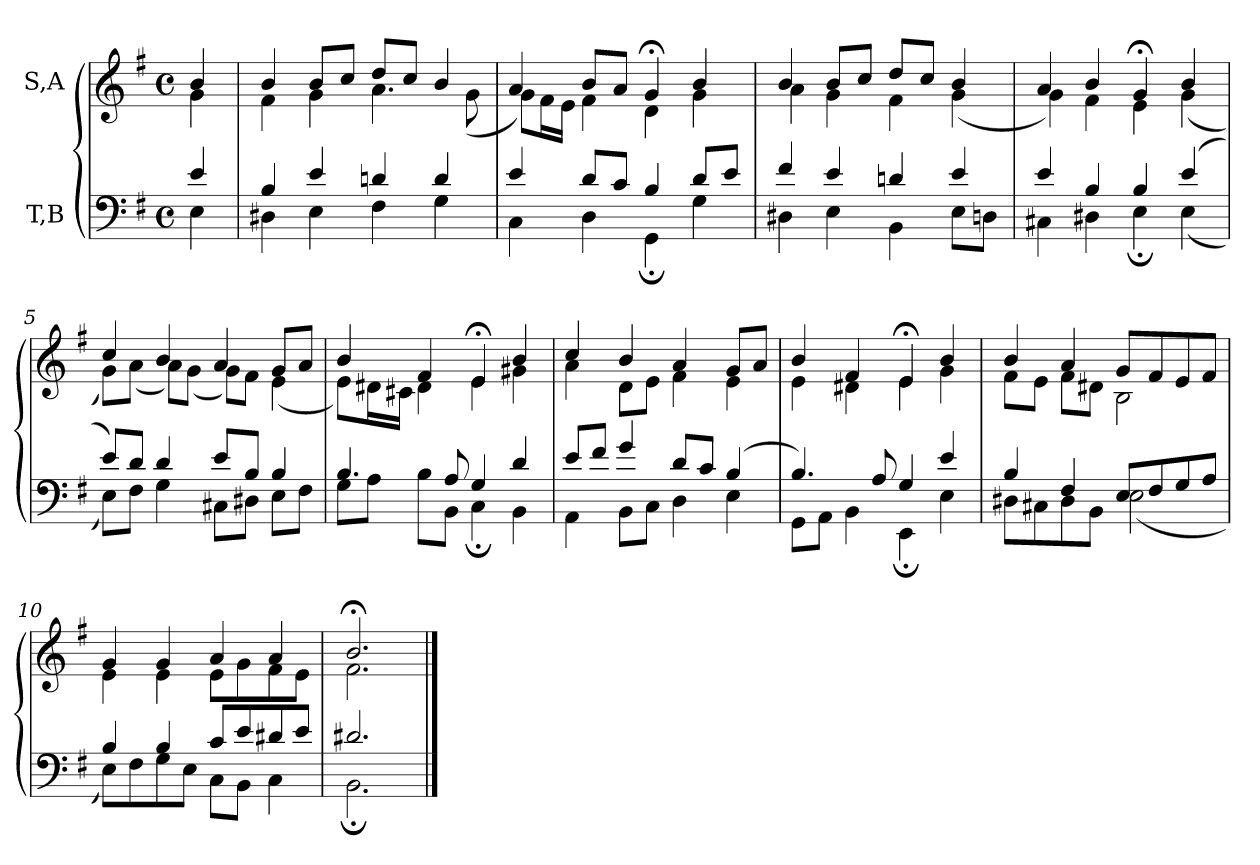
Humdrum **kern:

**kern	**kern
*part2	*part1
*staff2	*staff1
*I"T,B	*I"S,A
*clefF4	*clefG2
*k[f#]	*k[f#]
*M4/4	*M4/4
*met(c)	*met(c)
=	=
*^	*^
4e	4E	4b	4g
=1	=1	=1	=1
4B	4D#X	4b	4f#
4e	4E	8bL	4g
.	.	8ccJ	.
4dn	4F#	8ddL	4.a
.	.	8ccJ	.
4d	4G	4b	.
.	.	.	(<8g
=2	=2	=2	=2
4e	4C	4a	8gL)
.	.	.	16f#L
.	.	.	16eJJ
8dL	4D	8bL	4f#
8cJ	.	8aJ	.
4B	4GG;	4g;<	4d
8dL	4G	4b	4g
8eJ	.	.	.
=3	=3	=3	=3
4f#	4D#X	4b	4a
4e	4E	8bL	4g
.	.	8ccJ	.
4dn	4BB	8ddL	4f#
.	.	8ccJ	.
4e	8EL	4b	(<4g
.	8DnJ	.	.
=4	=4	=4	=4
4e	4C#X	4a	4g)
4B	4D#X	4b	4f#
4B	4E;	4g;<	4e
(>4e	(<4E	4b	(<4g
=5	=5	=5	=5
8eL)	8EL)	4cc	8gL)
8dJ	8F#J	.	(<8aJ
4d	4G	4b	8aL)
.	.	.	(<8gJ
8eL	8C#XL	4a	8gL)
8BJ	8D#XJ	.	8f#J
4B	8EL	8gL	(<4e
.	8F#J	8aJ	.
=6	=6	=6	=6
4.B	8GL	4b	8eL)
.	8AJ	.	16d#XL
.	.	.	16c#XJJ
.	8BL	4f#	4d#
8A	8BBJ	.	.
4G	4C;	4e;<	4e
4d	4BB	4b	4g#X
=7	=7	=7	=7
8eL	4AA	4cc	4a
8f#J	.	.	.
4g	8BBL	4b	8dL
.	8CJ	.	8eJ
8dL	4D	4a	4f#
8cJ	.	.	.
(>4B	4E	8gL	4e
.	.	8aJ	.
=8	=8	=8	=8
4.B)	8GGL	4b	4e
.	8AAJ	.	.
.	4BB	4f#	4d#X
8A	.	.	.
4G	4EE;	4e;<	4e
4e	4E	4b	4g
=9	=9	=9	=9
4B	8D#XL	4b	8f#L
.	8C#X	.	8eJ
4F#	8D#	4a	8f#L
.	8BBJ	.	8d#XJ
8EL	(<2E	8gL	2B
8F#	.	8f#	.
8G	.	8e	.
8AJ	.	8f#J	.
=10	=10	=10	=10
4B	8EL)	4g	4e
.	8F#	.	.
4B	8G	4g	4e
.	8EJ	.	.
8cL	8CL	4a	8eL
8e	8BBJ	.	8g
8d#X	4C	4a	8f#
8eJ	.	.	8eJ
=871	=871	=871	=871
2.d#X	2.BB;	2.b;<	2.f#
*v	*v	*	*
*	*v	*v
==	==
*-	*-
